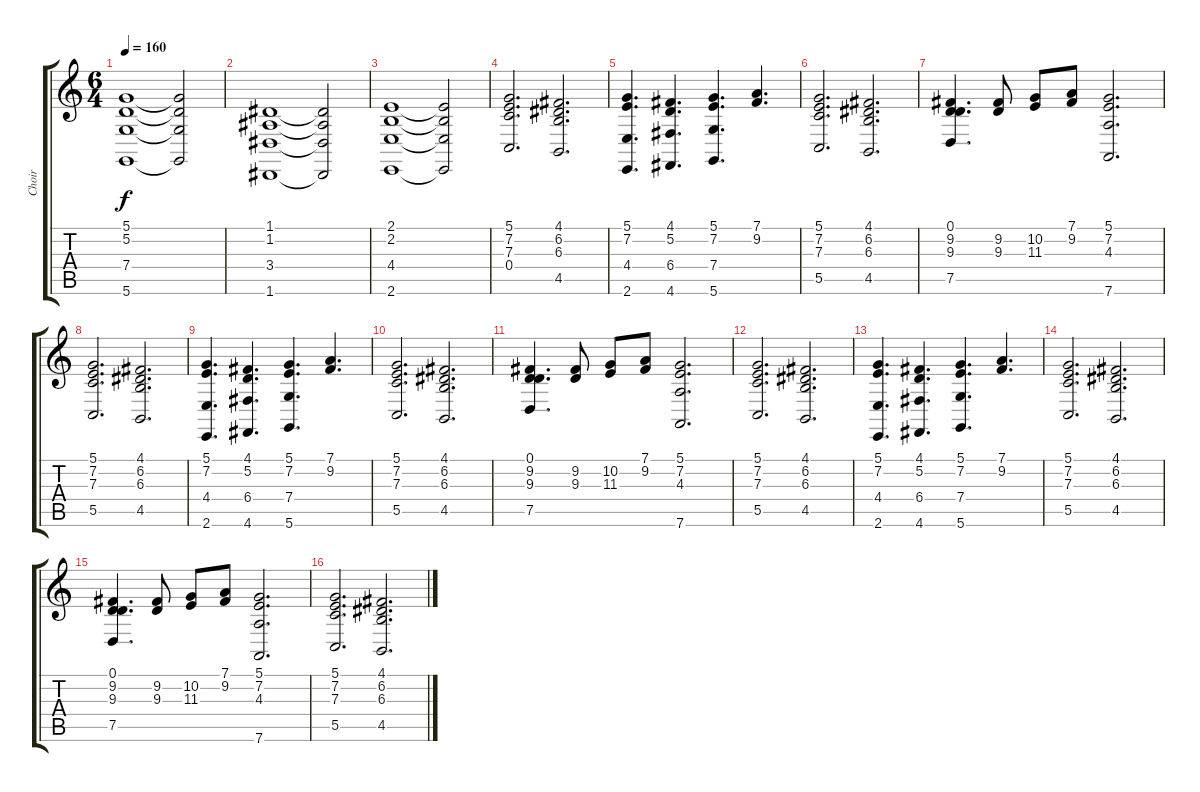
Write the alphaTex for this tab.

\track ("Choir" "Choir") {instrument choiraahs}
\staff {score tabs}
\tuning (D4 A3 F3 C3 G2 D2) {hide}
\ts (6 4)
\tempo 160
\clef g2
\ks c
(5.1 5.2 7.4 5.6).1{dy f} (5.1{t} 5.2{t} 7.4{t} 5.6{t}).2 |
(1.1 1.2 3.4 1.6).1 (1.1{t} 1.2{t} 3.4{t} 1.6{t}).2 |
(2.1 2.2 4.4 2.6).1 (2.1{t} 2.2{t} 4.4{t} 2.6{t}).2 |
(5.1 7.2 7.3 0.4).2{d} (4.1 6.2 6.3 4.5).2{d} |
(5.1 7.2 4.4 2.6).4{d} (4.1 5.2 6.4 4.6).4{d} (5.1 7.2 7.4 5.6).4{d} (7.1 9.2).4{d} |
(5.1 7.2 7.3 5.5).2{d} (4.1 6.2 6.3 4.5).2{d} |
(0.1 9.2 9.3 7.5).4{d} (9.2 9.3).8 (10.2 11.3).8 (7.1 9.2).8 (5.1 7.2 4.3 7.6).2{d} |
(5.1 7.2 7.3 5.5).2{d} (4.1 6.2 6.3 4.5).2{d} |
(5.1 7.2 4.4 2.6).4{d} (4.1 5.2 6.4 4.6).4{d} (5.1 7.2 7.4 5.6).4{d} (7.1 9.2).4{d} |
(5.1 7.2 7.3 5.5).2{d} (4.1 6.2 6.3 4.5).2{d} |
(0.1 9.2 9.3 7.5).4{d} (9.2 9.3).8 (10.2 11.3).8 (7.1 9.2).8 (5.1 7.2 4.3 7.6).2{d} |
(5.1 7.2 7.3 5.5).2{d} (4.1 6.2 6.3 4.5).2{d} |
(5.1 7.2 4.4 2.6).4{d} (4.1 5.2 6.4 4.6).4{d} (5.1 7.2 7.4 5.6).4{d} (7.1 9.2).4{d} |
(5.1 7.2 7.3 5.5).2{d} (4.1 6.2 6.3 4.5).2{d} |
(0.1 9.2 9.3 7.5).4{d} (9.2 9.3).8 (10.2 11.3).8 (7.1 9.2).8 (5.1 7.2 4.3 7.6).2{d} |
(5.1 7.2 7.3 5.5).2{d} (4.1 6.2 6.3 4.5).2{d}
